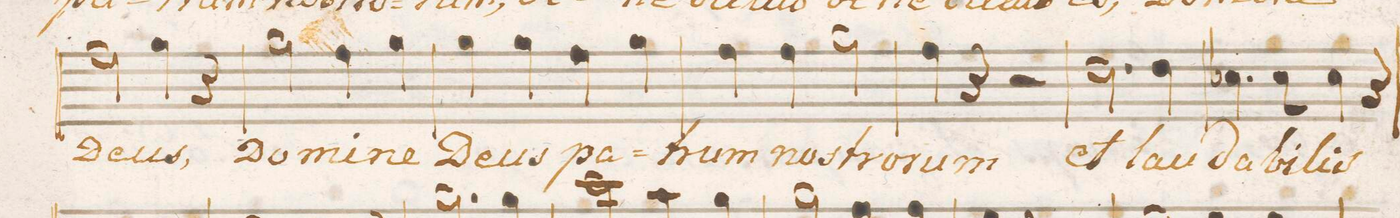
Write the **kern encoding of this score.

**kern	**text	**dynam
*I"Alto.	*	*
*clefC3	*	*
*k[b-e-a-d-]	*	*
*met(C.)	*	*
*M4/4	*	*
2g\	De-	.
4a-\	-us,	.
4r	.	.
=13	=13	=13
2a-\	Do-	.
4g\	-mi-	.
4a-\	-ne	.
=14	=14	=14
4a-\	De-	.
4a-\	-us	.
4g\	pa-	.
4a-\	.	.
=15	=15	=15
4g\	-trum	.
4g\	no-	.
2a-\	-stro-	.
=16	=16	=16
4g\	-rum	.
4r	.	.
2r	.	.
=17	=17	=17
2.e-\	et	.
4e-\	lau-	.
=18	=18	=18
4.d-X\	-da-	.
8d-\	-bi-	.
4d-\	-lis	.
4r	.	.
=19	=19	=19
*-	*-	*-
